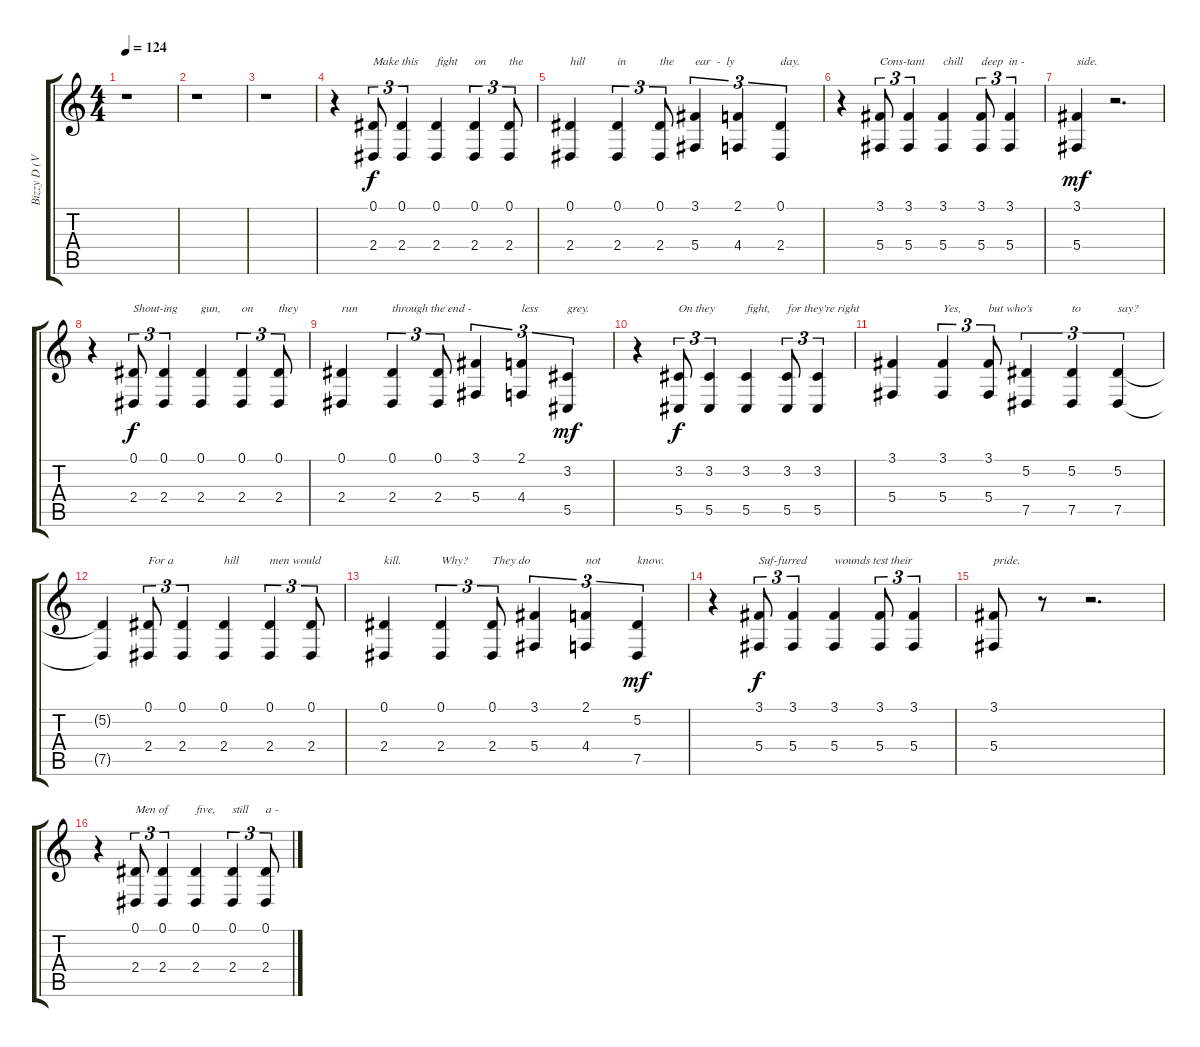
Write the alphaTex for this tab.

\track ("Bizzy D (Voice)" "Bizzy D (V") {instrument tenorsax}
\staff {score tabs}
\tuning (Eb4 Bb3 Gb3 Db3 Ab2 Eb2) {hide}
\ts (4 4)
\tempo 124
\clef g2
\ks c
r.1{dy f} |
r.1 |
r.1 |
r.4 (0.1 2.4).8{tu (3 2) txt "Make this"} (0.1 2.4).4{tu (3 2)} (0.1 2.4).4{txt "fight"} (0.1 2.4).4{tu (3 2) txt "on"} (0.1 2.4).8{tu (3 2) txt "the"} |
(0.1 2.4).4{txt "hill"} (0.1 2.4).4{tu (3 2) txt "in"} (0.1 2.4).8{tu (3 2) txt "the"} (3.1 5.4).4{tu (3 2) txt "ear  -  ly  "} (2.1 4.4).4{tu (3 2)} (0.1 2.4).4{tu (3 2) txt "day."} |
r.4 (3.1 5.4).8{tu (3 2) txt "Cons-tant"} (3.1 5.4).4{tu (3 2)} (3.1 5.4).4{txt "chill"} (3.1 5.4).8{tu (3 2) txt "deep  in -"} (3.1 5.4).4{tu (3 2)} |
(3.1 5.4).4{txt "side." dy mf} r.2{d} |
r.4 (0.1 2.4).8{tu (3 2) txt "Shout-ing" dy f} (0.1 2.4).4{tu (3 2)} (0.1 2.4).4{txt "gun,"} (0.1 2.4).4{tu (3 2) txt "on"} (0.1 2.4).8{tu (3 2) txt "they"} |
(0.1 2.4).4{txt "run"} (0.1 2.4).4{tu (3 2) txt "through the end -"} (0.1 2.4).8{tu (3 2)} (3.1 5.4).4{tu (3 2)} (2.1 4.4).4{tu (3 2) txt "less"} (3.2 5.5).4{tu (3 2) txt "grey." dy mf} |
r.4 (3.2 5.5).8{tu (3 2) txt "On they" dy f} (3.2 5.5).4{tu (3 2)} (3.2 5.5).4{txt "fight,"} (3.2 5.5).8{tu (3 2) txt "for they're right"} (3.2 5.5).4{tu (3 2)} |
(3.1 5.4).4 (3.1 5.4).4{tu (3 2) txt "Yes,"} (3.1 5.4).8{tu (3 2) txt "but who's"} (5.2 7.5).4{tu (3 2)} (5.2 7.5).4{tu (3 2) txt "to"} (5.2 7.5).4{tu (3 2) txt "say?"} |
(5.2{t} 7.5{t}).4 (0.1 2.4).8{tu (3 2) txt "For a"} (0.1 2.4).4{tu (3 2)} (0.1 2.4).4{txt "hill"} (0.1 2.4).4{tu (3 2) txt "men would"} (0.1 2.4).8{tu (3 2)} |
(0.1 2.4).4{txt "kill."} (0.1 2.4).4{tu (3 2) txt "Why?"} (0.1 2.4).8{tu (3 2) txt "They do"} (3.1 5.4).4{tu (3 2)} (2.1 4.4).4{tu (3 2) txt "not"} (5.2 7.5).4{tu (3 2) txt "know." dy mf} |
r.4 (3.1 5.4).8{tu (3 2) txt "Suf-furred" dy f} (3.1 5.4).4{tu (3 2)} (3.1 5.4).4{txt "wounds test their"} (3.1 5.4).8{tu (3 2)} (3.1 5.4).4{tu (3 2)} |
(3.1 5.4).8{txt "pride."} r.8 r.2{d} |
r.4 (0.1 2.4).8{tu (3 2) txt "Men of"} (0.1 2.4).4{tu (3 2)} (0.1 2.4).4{txt "five,"} (0.1 2.4).4{tu (3 2) txt "still"} (0.1 2.4).8{tu (3 2) txt "a -"}
